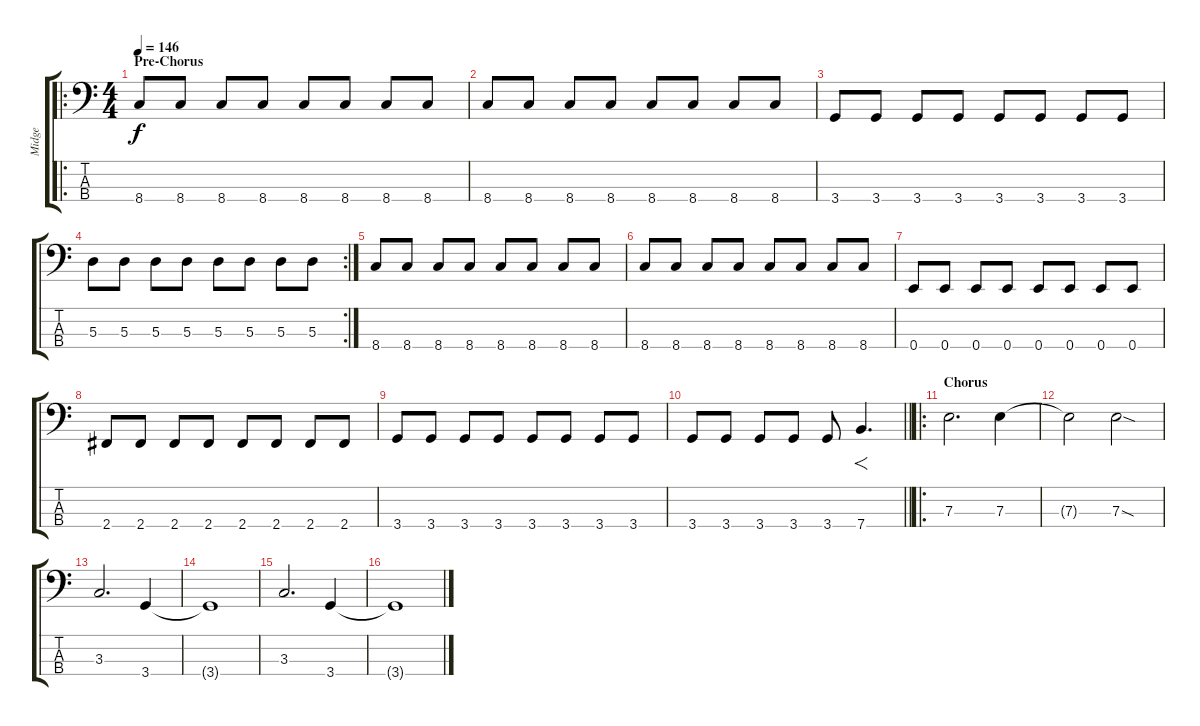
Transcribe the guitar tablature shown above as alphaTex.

\track ("Midge" "Midge") {instrument electricbassfinger}
\staff {score tabs}
\tuning (G2 D2 A1 E1) {hide}
\ro
\ts (4 4)
\section ("" "Pre-Chorus")
\tempo 146
\clef f4
\ks c
8.4.8{dy f} 8.4.8 8.4.8 8.4.8 8.4.8 8.4.8 8.4.8 8.4.8 |
8.4.8 8.4.8 8.4.8 8.4.8 8.4.8 8.4.8 8.4.8 8.4.8 |
3.4.8 3.4.8 3.4.8 3.4.8 3.4.8 3.4.8 3.4.8 3.4.8 |
\rc 2
5.3.8 5.3.8 5.3.8 5.3.8 5.3.8 5.3.8 5.3.8 5.3.8 |
8.4.8 8.4.8 8.4.8 8.4.8 8.4.8 8.4.8 8.4.8 8.4.8 |
8.4.8 8.4.8 8.4.8 8.4.8 8.4.8 8.4.8 8.4.8 8.4.8 |
0.4.8 0.4.8 0.4.8 0.4.8 0.4.8 0.4.8 0.4.8 0.4.8 |
2.4.8 2.4.8 2.4.8 2.4.8 2.4.8 2.4.8 2.4.8 2.4.8 |
3.4.8 3.4.8 3.4.8 3.4.8 3.4.8 3.4.8 3.4.8 3.4.8 |
\barLineRight lightlight
3.4.8 3.4.8 3.4.8 3.4.8 3.4.8 7.4.4{f d} |
\ro
\section ("" "Chorus")
7.3.2{d} 7.3.4 |
7.3{t}.2 7.3{sod}.2 |
3.3.2{d} 3.4.4 |
3.4{t}.1 |
3.3.2{d} 3.4.4 |
3.4{t}.1
